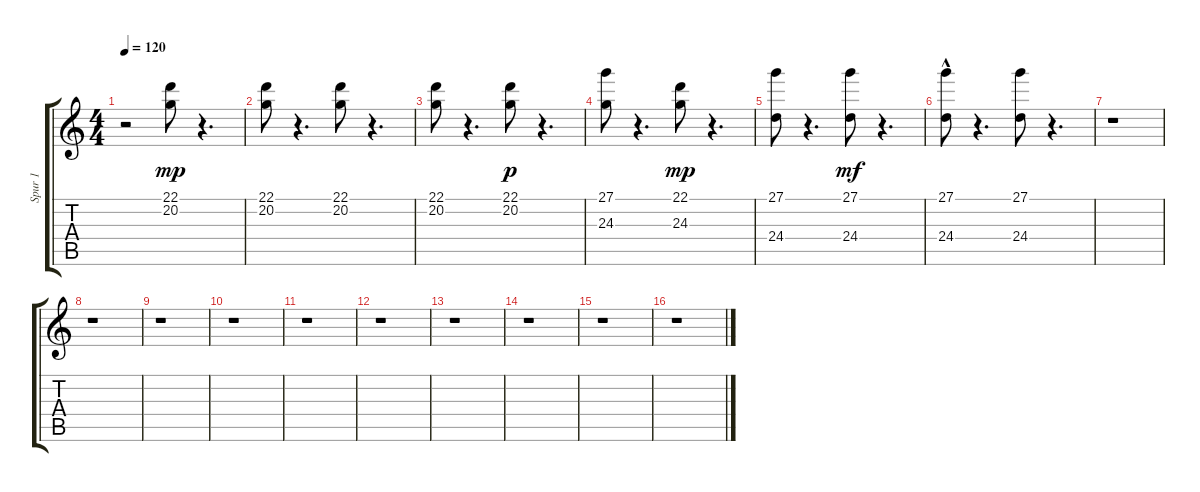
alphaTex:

\track ("Spur 1" "Spur 1") {instrument fx5brightness}
\staff {score tabs}
\tuning (E4 B3 G3 D3 A2 E2) {hide}
\ts (4 4)
\tempo 120
\clef g2
\ks c
r.2{dy ff} (22.1 20.2).8{dy mp} r.4{d} |
(22.1 20.2).8 r.4{d} (22.1 20.2).8 r.4{d} |
(22.1 20.2).8 r.4{d} (22.1 20.2).8{dy p} r.4{d} |
(27.1 24.3).8 r.4{d} (22.1 24.3).8{dy mp} r.4{d} |
(27.1 24.4).8 r.4{d} (27.1 24.4).8{dy mf} r.4{d} |
(27.1 24.4{hac}).8 r.4{d} (27.1 24.4).8 r.4{d} |
r.1 |
r.1 |
r.1 |
r.1 |
r.1 |
r.1 |
r.1 |
r.1 |
r.1 |
r.1
